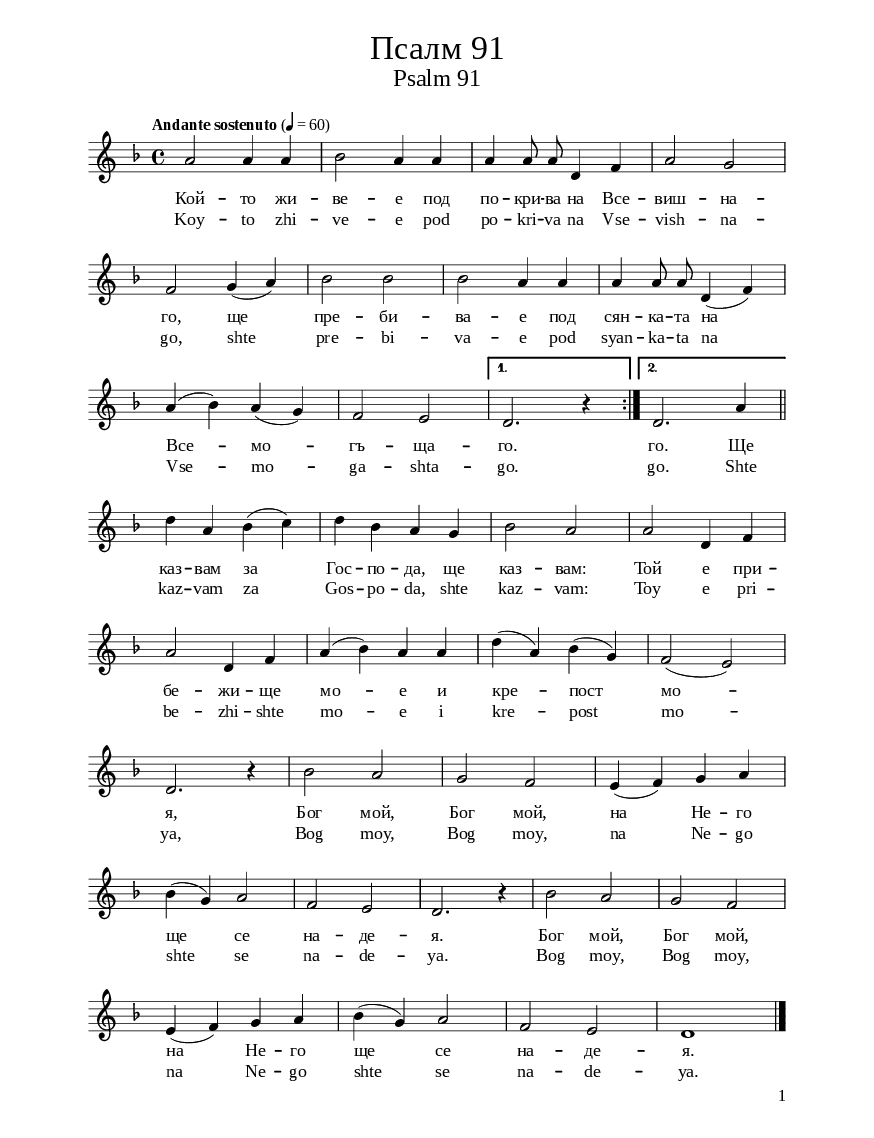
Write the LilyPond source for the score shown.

\version "2.24.0"

% include paper part and global functions
\include "include/globals.ily"

\bookpart {
  \label #'ref057
  \tocItem \markup "Псалм 91 – Psalm 91"
  \include "include/bookpart-paper.ily"
  \score {
    \include "include/score-layout.ily"

    \new Voice \relative a' {
      \clef treble
      \key d \minor
      \time 4/4
      \tempoFunc "Andante sostenuto" 4 "60"
      \repeat volta 2 {
        a2 a4 a4 | bes2 a4 a4 | a4 \autoBeamOff a8 a8 d,4 f4 |  a2 g2 |\break
        f2 g4 ( a4 ) | bes2 bes2 | bes2 a4 a4 | a4 a8 a8 d,4 ( f4 ) | \break
        a4 ( bes4 ) a4 ( g4 ) |  f2 e2 |
      }
      \alternative {
        { d2. r4 | }
        { d2. a'4 | \bar "||" \break }
      }

      d4 a4 bes4 ( c4 ) | d4 bes4 a4 g4 | bes2 a2 | a2 d,4 f4 | \break
      a2 d,4 f4 | a4 ( bes4 ) a4 a4 | d4 ( a4 ) bes4 ( g4 ) | f2 ( e2 ) | \break
      d2. r4 | bes'2 a2 | g2 f2 |  e4 ( f4 ) g4 a4 | \break
      bes4 ( g4 ) a2 | f2 e2 | d2. r4 | bes'2 a2 | g2 f2 | \break
      e4 ( f4 ) g4 a4 | bes4 ( g4 ) a2 | f2 e2 | d1| \bar "|." \break
    }

    \addlyrics {
      Кой -- то жи -- ве -- е под по -- кри -- ва на Все -- виш -- на --
      го, ще пре -- би -- ва -- е под сян -- ка -- та на
      Все -- мо -- гъ -- ща -- го. го. Ще
      каз -- вам за Гос -- по -- да, ще каз -- вам: Той е при --
      бе -- жи -- ще мо -- е и кре -- пост мо --
      я, Бог мой, Бог мой, на Не -- го
      ще се на -- де -- я. Бог мой, Бог мой,
      на Не -- го ще се на -- де -- я.
    }

    \addlyrics {
      Koy -- to zhi -- ve -- e pod po -- kri -- va na Vse -- vish -- na --
      go, shte pre -- bi -- va -- e pod syan -- ka -- ta na
      Vse -- mo -- ga -- shta -- go. go. Shte
      kaz -- vam za Gos -- po -- da, shte kaz -- vam: Toy e pri --
      be -- zhi -- shte mo -- e i kre -- post mo --
      ya, Bog moy, Bog moy, na Ne -- go
      shte se na -- de -- ya. Bog moy, Bog moy,
      na Ne -- go shte se na -- de -- ya.
    }


    \header {
      title = \titleFunc "Псалм 91" "Psalm 91"
    }

    \midi{}

  } % score



  % include foreign translation(s) of the song
  \version "2.22.1"

\markup \fill-line { \fontsize #deTitleFontSize "Psalm 91" }
\markup \null
\markup \null
\markup \fontsize #deCoupletFontSize {
  \hspace #10
  \override #`(baseline-skip . ,deCoupletBaselineSkip)

  \column {
    \line { " " }
     
      \line { " "Wer im Schutz des Höchsten wohnt, }
 
 \line { " "bleibt im Schatten des Allmächtigen.}
 
 \line { " "Ich sage zum Herrn:}
 
 \line { " "Meine Zuflucht und meine Burg, mein Gott, }
     
   \line {  " "ich vertraue auf Ihn! }       
     
           }
       
    }    


} % bookpart
